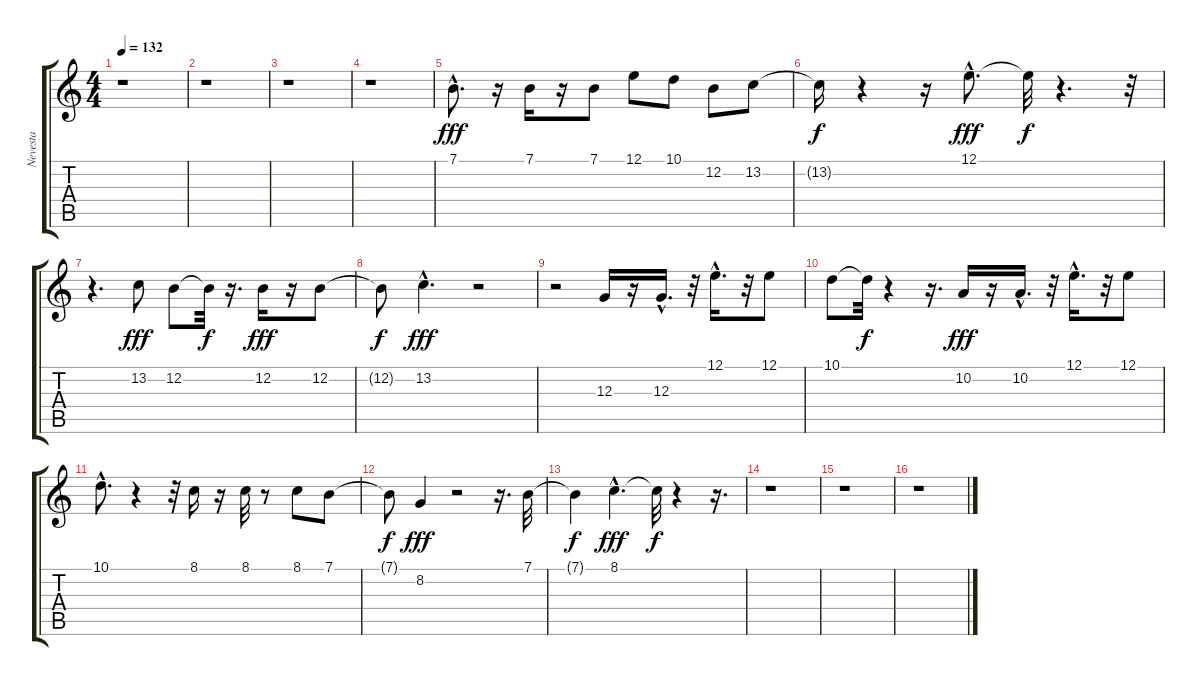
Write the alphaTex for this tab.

\track ("Nevesta" "Nevesta") {instrument drawbarorgan}
\staff {score tabs}
\tuning (E4 B3 G3 D3 A2 E2) {hide}
\ts (4 4)
\tempo 132
\clef g2
\ks c
r.1{dy f} |
r.1 |
r.1 |
r.1 |
7.1{hac}.8{d dy fff} r.16 7.1.16 r.16 7.1.8 12.1.8 10.1.8 12.2.8 13.2.8 |
13.2{t}.16{dy f} r.4 r.16 12.1{hac}.8{d dy fff} 12.1{t}.32{dy f} r.4{d} r.32 |
r.4{d} 13.2.8{dy fff} 12.2.8 12.2{t}.32{dy f} r.16{d} 12.2.16{dy fff} r.16 12.2.8 |
12.2{t}.8{dy f} 13.2{hac}.4{d dy fff} r.2 |
r.2 12.3.16 r.16 12.3{hac}.16{d} r.32 12.1{hac}.16{d} r.32 12.1.8 |
10.1.8 10.1{t}.32{dy f} r.4 r.16{d} 10.2.16{dy fff} r.16 10.2{hac}.16{d} r.32 12.1{hac}.16{d} r.32 12.1.8 |
10.1{hac}.8{d} r.4 r.32 8.1.16 r.16 8.1.32 r.8 8.1.8 7.1.8 |
7.1{t}.8{dy f} 8.2.4{dy fff} r.2 r.16{d} 7.1.32 |
7.1{t}.4{dy f} 8.1{hac}.4{d dy fff} 8.1{t}.32{dy f} r.4 r.16{d} |
r.1 |
r.1 |
r.1
